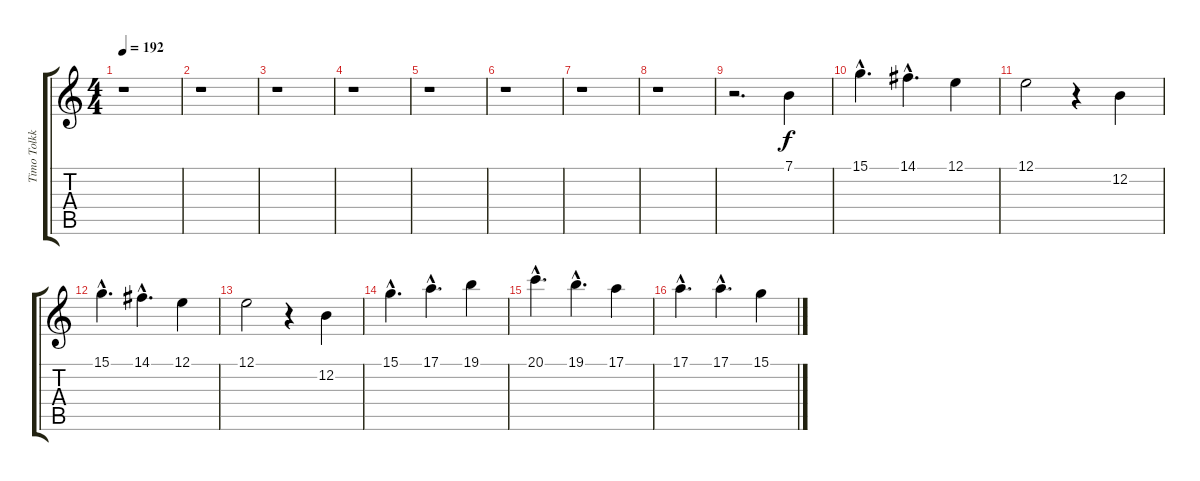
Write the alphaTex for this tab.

\track ("Timo Tolkki" "Timo Tolkk") {instrument lead3calliope}
\staff {score tabs}
\tuning (E4 B3 G3 D3 A2 E2) {hide}
\ts (4 4)
\tempo 192
\clef g2
\ks c
r.1{dy f} |
r.1 |
r.1 |
r.1 |
r.1 |
r.1 |
r.1 |
r.1 |
r.2{d} 7.1.4 |
15.1{hac}.4{d} 14.1{hac}.4{d} 12.1.4 |
12.1.2 r.4 12.2.4 |
15.1{hac}.4{d} 14.1{hac}.4{d} 12.1.4 |
12.1.2 r.4 12.2.4 |
15.1{hac}.4{d} 17.1{hac}.4{d} 19.1.4 |
20.1{hac}.4{d} 19.1{hac}.4{d} 17.1.4 |
17.1{hac}.4{d} 17.1{hac}.4{d} 15.1.4
